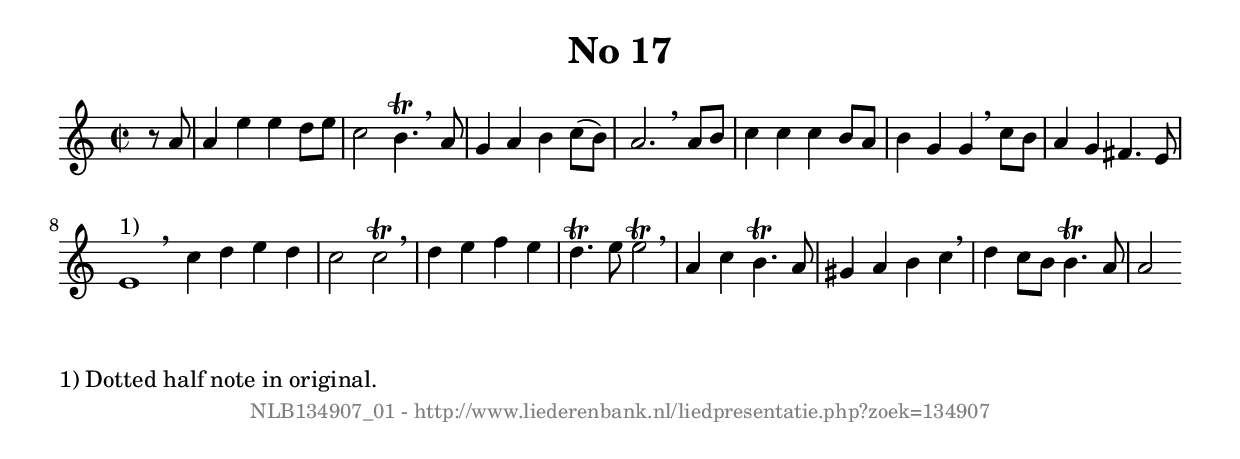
%
% produced by wce2krn 1.64 (7 June 2014)
%
\version"2.16"
#(append! paper-alist '(("long" . (cons (* 210 mm) (* 2000 mm)))))
#(set-default-paper-size "long")
sb = {\breathe}
mBreak = {\breathe }
bBreak = {\breathe }
x = {\once\override NoteHead #'style = #'cross }
gl=\glissando
itime={\override Staff.TimeSignature #'stencil = ##f }
ficta = {\once\set suggestAccidentals = ##t}
fine = {\once\override Score.RehearsalMark #'self-alignment-X = #1 \mark \markup {\italic{Fine}}}
dc = {\once\override Score.RehearsalMark #'self-alignment-X = #1 \mark \markup {\italic{D.C.}}}
dcf = {\once\override Score.RehearsalMark #'self-alignment-X = #1 \mark \markup {\italic{D.C. al Fine}}}
dcc = {\once\override Score.RehearsalMark #'self-alignment-X = #1 \mark \markup {\italic{D.C. al Coda}}}
ds = {\once\override Score.RehearsalMark #'self-alignment-X = #1 \mark \markup {\italic{D.S.}}}
dsf = {\once\override Score.RehearsalMark #'self-alignment-X = #1 \mark \markup {\italic{D.S. al Fine}}}
dsc = {\once\override Score.RehearsalMark #'self-alignment-X = #1 \mark \markup {\italic{D.S. al Coda}}}
pv = {\set Score.repeatCommands = #'((volta "1"))}
sv = {\set Score.repeatCommands = #'((volta "2"))}
tv = {\set Score.repeatCommands = #'((volta "3"))}
qv = {\set Score.repeatCommands = #'((volta "4"))}
xv = {\set Score.repeatCommands = #'((volta #f))}
\header{ tagline = ""
title = "No 17"
}
\score {{
\key a \minor
\relative g'
{
\set melismaBusyProperties = #'()
\partial 32*8
\time 2/2
\tempo 4=120
\override Score.MetronomeMark #'transparent = ##t
\override Score.RehearsalMark #'break-visibility = #(vector #t #t #f)
r8 a a4 e'e d8 e c2 b4.^\trill \sb a8 g4 a b c8( b) a2. \mBreak
a8 b c4 c c b8 a b4 g g \sb c8 b a4 g fis4. e8 e1^"1)" \bar ":|:" \bBreak
c'4 d e d c2 c^\trill \sb d4 e f e d4.^\trill e8 e2^\trill \mBreak \bar "|"
a,4 c b4.^\trill a8 gis4 a b c \sb d c8 b b4.^\trill a8 a2 \bar ":|:"
 }}
 \midi { }
 \layout {
            indent = 0.0\cm
}
}
\markup { \wordwrap-string #" 
1) Dotted half note in original.
"}
\markup { \vspace #0 } \markup { \with-color #grey \fill-line { \center-column { \smaller "NLB134907_01 - http://www.liederenbank.nl/liedpresentatie.php?zoek=134907" } } }
